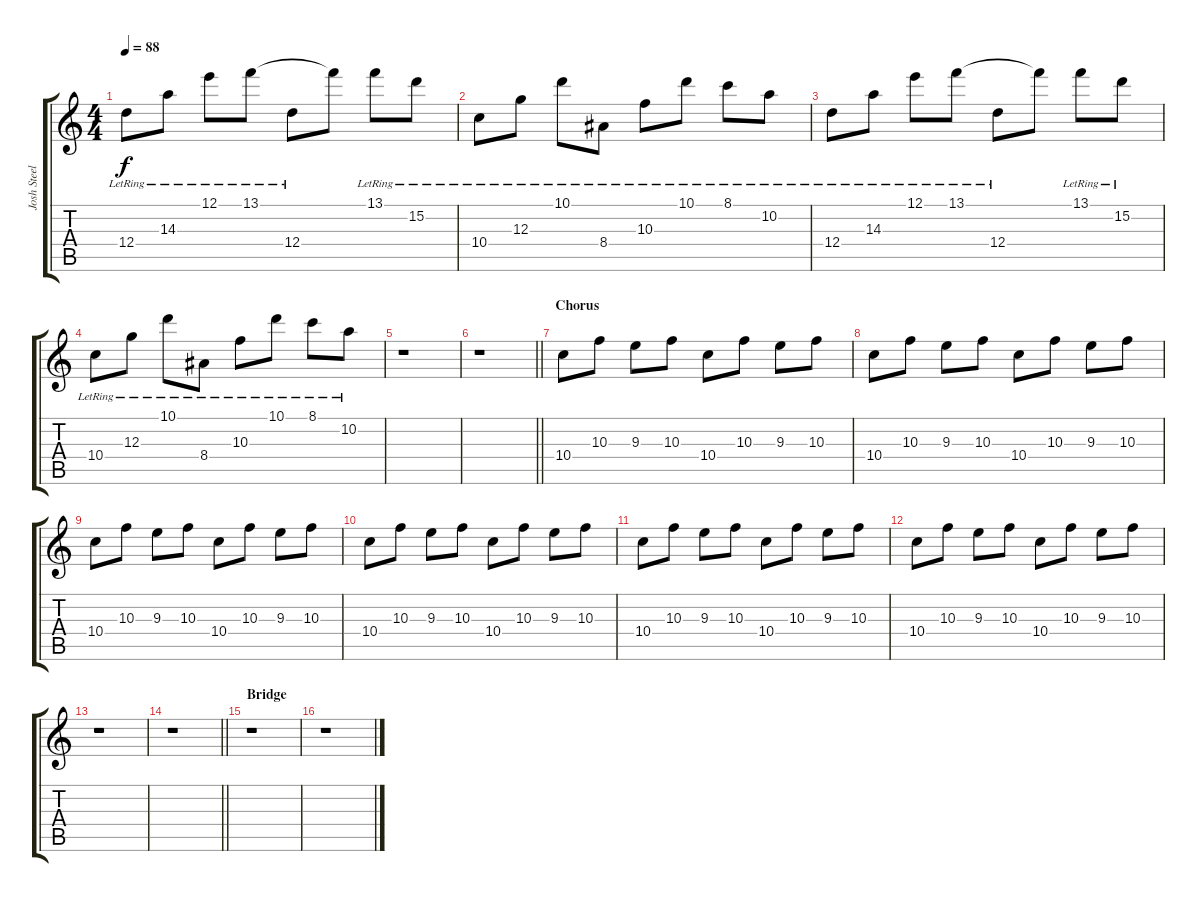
\track ("Josh Steely (Lead Guitar)" "Josh Steel") {instrument acousticguitarsteel}
\staff {score tabs}
\tuning (E4 B3 G3 D3 A2 D2) {hide}
\ts (4 4)
\tempo 88
\clef g2
\ks c
12.4{lr}.8{dy f} 14.3{lr}.8 12.1{lr}.8 13.1{lr}.8 12.4{lr}.8 13.1{t}.8 13.1{lr}.8 15.2{lr}.8 |
10.4{lr}.8 12.3{lr}.8 10.1{lr}.8 8.4{lr}.8 10.3{lr}.8 10.1{lr}.8 8.1{lr}.8 10.2{lr}.8 |
12.4{lr}.8 14.3{lr}.8 12.1{lr}.8 13.1{lr}.8 12.4{lr}.8 13.1{t}.8 13.1{lr}.8 15.2{lr}.8 |
10.4{lr}.8 12.3{lr}.8 10.1{lr}.8 8.4{lr}.8 10.3{lr}.8 10.1{lr}.8 8.1{lr}.8 10.2{lr}.8 |
r.1 |
\barLineRight lightlight
r.1 |
\section ("" "Chorus")
10.4.8{volume 8 instrument distortionguitar} 10.3.8 9.3.8 10.3.8 10.4.8 10.3.8 9.3.8 10.3.8 |
10.4.8 10.3.8 9.3.8 10.3.8 10.4.8 10.3.8 9.3.8 10.3.8 |
10.4.8 10.3.8 9.3.8 10.3.8 10.4.8 10.3.8 9.3.8 10.3.8 |
10.4.8 10.3.8 9.3.8 10.3.8 10.4.8 10.3.8 9.3.8 10.3.8 |
10.4.8 10.3.8 9.3.8 10.3.8 10.4.8 10.3.8 9.3.8 10.3.8 |
10.4.8 10.3.8 9.3.8 10.3.8 10.4.8 10.3.8 9.3.8 10.3.8 |
r.1 |
\barLineRight lightlight
r.1 |
\section ("" "Bridge")
r.1 |
r.1
